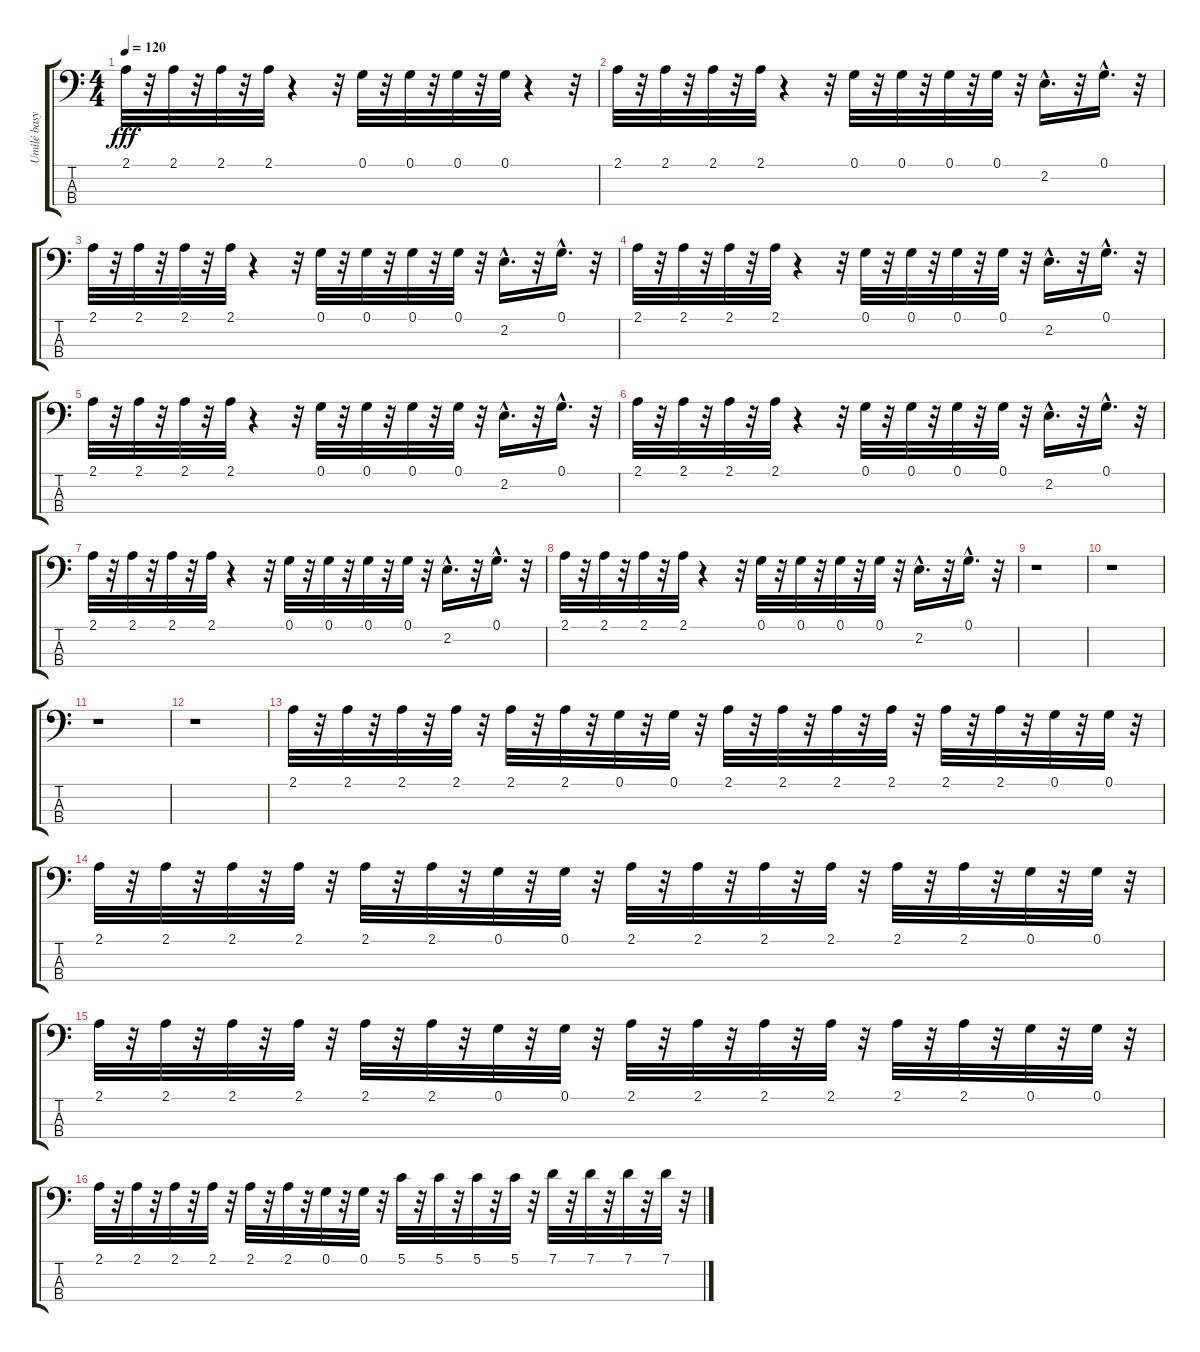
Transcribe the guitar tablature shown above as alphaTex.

\track ("Umìlé basy" "Umìlé basy") {instrument synthbass1}
\staff {score tabs}
\tuning (G2 D2 A1 E1) {hide}
\ts (4 4)
\tempo 120
\clef f4
\ks c
2.1.32{dy fff} r.32 2.1.32 r.32 2.1.32 r.32 2.1.32 r.4 r.32 0.1.32 r.32 0.1.32 r.32 0.1.32 r.32 0.1.32 r.4 r.32 |
2.1.32 r.32 2.1.32 r.32 2.1.32 r.32 2.1.32 r.4 r.32 0.1.32 r.32 0.1.32 r.32 0.1.32 r.32 0.1.32 r.32 2.2{hac}.16{d} r.32 0.1{hac}.16{d} r.32 |
2.1.32 r.32 2.1.32 r.32 2.1.32 r.32 2.1.32 r.4 r.32 0.1.32 r.32 0.1.32 r.32 0.1.32 r.32 0.1.32 r.32 2.2{hac}.16{d} r.32 0.1{hac}.16{d} r.32 |
2.1.32 r.32 2.1.32 r.32 2.1.32 r.32 2.1.32 r.4 r.32 0.1.32 r.32 0.1.32 r.32 0.1.32 r.32 0.1.32 r.32 2.2{hac}.16{d} r.32 0.1{hac}.16{d} r.32 |
2.1.32 r.32 2.1.32 r.32 2.1.32 r.32 2.1.32 r.4 r.32 0.1.32 r.32 0.1.32 r.32 0.1.32 r.32 0.1.32 r.32 2.2{hac}.16{d} r.32 0.1{hac}.16{d} r.32 |
2.1.32 r.32 2.1.32 r.32 2.1.32 r.32 2.1.32 r.4 r.32 0.1.32 r.32 0.1.32 r.32 0.1.32 r.32 0.1.32 r.32 2.2{hac}.16{d} r.32 0.1{hac}.16{d} r.32 |
2.1.32 r.32 2.1.32 r.32 2.1.32 r.32 2.1.32 r.4 r.32 0.1.32 r.32 0.1.32 r.32 0.1.32 r.32 0.1.32 r.32 2.2{hac}.16{d} r.32 0.1{hac}.16{d} r.32 |
2.1.32 r.32 2.1.32 r.32 2.1.32 r.32 2.1.32 r.4 r.32 0.1.32 r.32 0.1.32 r.32 0.1.32 r.32 0.1.32 r.32 2.2{hac}.16{d} r.32 0.1{hac}.16{d} r.32 |
r.1 |
r.1 |
r.1 |
r.1 |
2.1.32 r.32 2.1.32 r.32 2.1.32 r.32 2.1.32 r.32 2.1.32 r.32 2.1.32 r.32 0.1.32 r.32 0.1.32 r.32 2.1.32 r.32 2.1.32 r.32 2.1.32 r.32 2.1.32 r.32 2.1.32 r.32 2.1.32 r.32 0.1.32 r.32 0.1.32 r.32 |
2.1.32 r.32 2.1.32 r.32 2.1.32 r.32 2.1.32 r.32 2.1.32 r.32 2.1.32 r.32 0.1.32 r.32 0.1.32 r.32 2.1.32 r.32 2.1.32 r.32 2.1.32 r.32 2.1.32 r.32 2.1.32 r.32 2.1.32 r.32 0.1.32 r.32 0.1.32 r.32 |
2.1.32 r.32 2.1.32 r.32 2.1.32 r.32 2.1.32 r.32 2.1.32 r.32 2.1.32 r.32 0.1.32 r.32 0.1.32 r.32 2.1.32 r.32 2.1.32 r.32 2.1.32 r.32 2.1.32 r.32 2.1.32 r.32 2.1.32 r.32 0.1.32 r.32 0.1.32 r.32 |
2.1.32 r.32 2.1.32 r.32 2.1.32 r.32 2.1.32 r.32 2.1.32 r.32 2.1.32 r.32 0.1.32 r.32 0.1.32 r.32 5.1.32 r.32 5.1.32 r.32 5.1.32 r.32 5.1.32 r.32 7.1.32 r.32 7.1.32 r.32 7.1.32 r.32 7.1.32 r.32
